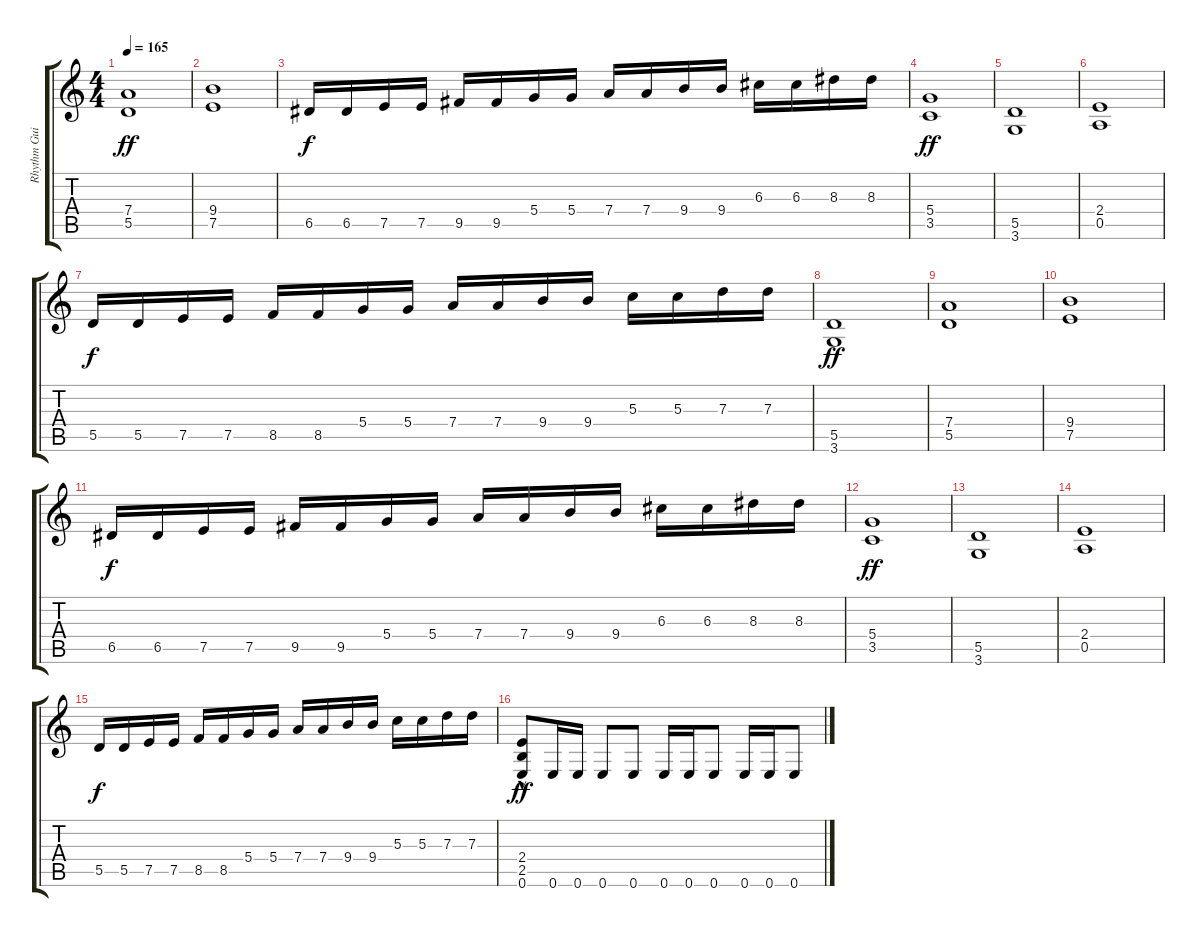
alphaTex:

\track ("Rhythm Guitar" "Rhythm Gui") {instrument distortionguitar}
\staff {score tabs}
\tuning (E4 B3 G3 D3 A2 E2) {hide}
\ts (4 4)
\tempo 165
\clef g2
\ks c
(7.4 5.5).1{dy ff} |
(9.4 7.5).1 |
6.5.16{dy f} 6.5.16 7.5.16 7.5.16 9.5.16 9.5.16 5.4.16 5.4.16 7.4.16 7.4.16 9.4.16 9.4.16 6.3.16 6.3.16 8.3.16 8.3.16 |
(5.4 3.5).1{dy ff} |
(5.5 3.6).1 |
(2.4 0.5).1 |
5.5.16{dy f} 5.5.16 7.5.16 7.5.16 8.5.16 8.5.16 5.4.16 5.4.16 7.4.16 7.4.16 9.4.16 9.4.16 5.3.16 5.3.16 7.3.16 7.3.16 |
(5.5 3.6).1{dy ff} |
(7.4 5.5).1 |
(9.4 7.5).1 |
6.5.16{dy f} 6.5.16 7.5.16 7.5.16 9.5.16 9.5.16 5.4.16 5.4.16 7.4.16 7.4.16 9.4.16 9.4.16 6.3.16 6.3.16 8.3.16 8.3.16 |
(5.4 3.5).1{dy ff} |
(5.5 3.6).1 |
(2.4 0.5).1 |
5.5.16{dy f} 5.5.16 7.5.16 7.5.16 8.5.16 8.5.16 5.4.16 5.4.16 7.4.16 7.4.16 9.4.16 9.4.16 5.3.16 5.3.16 7.3.16 7.3.16 |
(2.4 2.5 0.6{hac}).8{dy ff} 0.6.16 0.6.16 0.6.8 0.6.8 0.6.16 0.6.16 0.6.8 0.6.16 0.6.16 0.6.8
